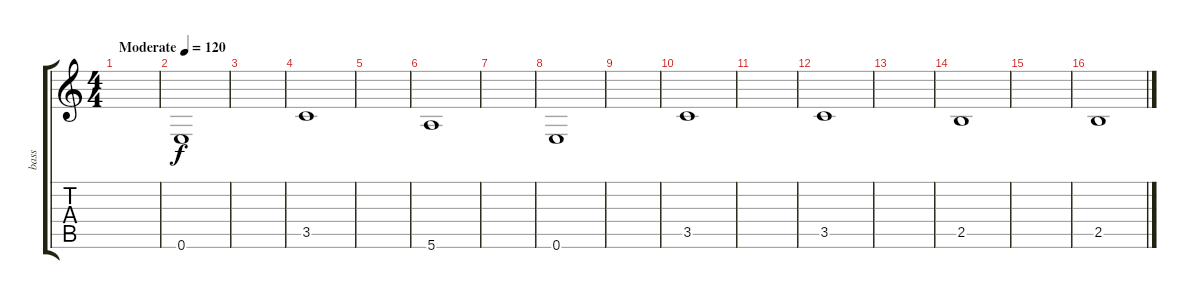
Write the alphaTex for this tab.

\track ("bass" "bass") {instrument electricbassfinger}
\staff {score tabs}
\tuning (E4 B3 G3 D3 A2 E2) {hide}
\ts (4 4)
\tempo (120 "Moderate")
\clef g2
\ks c
|
0.6.1 |
|
3.5.1 |
|
5.6.1 |
|
0.6.1 |
|
3.5.1 |
|
3.5.1 |
|
2.5.1 |
|
2.5.1
